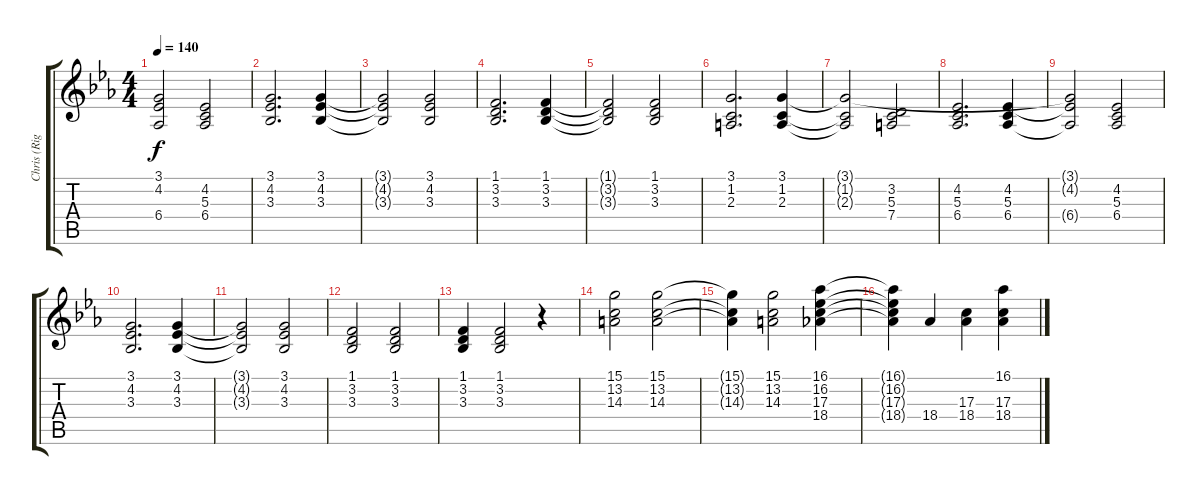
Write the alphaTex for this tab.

\track ("Chris (Right Hand)" "Chris (Rig") {instrument acousticgrandpiano}
\staff {score tabs}
\tuning (E4 B3 G3 D3 A2 E2) {hide}
\ts (4 4)
\tempo 140
\clef g2
\ks eb
(3.1{t} 4.2{t} 6.4{t}).2{dy f} (4.2 5.3 6.4).2 |
(3.1 4.2 3.3).2{d} (3.1 4.2 3.3).4 |
(3.1{t} 4.2{t} 3.3{t}).2 (3.1 4.2 3.3).2 |
(1.1 3.2 3.3).2{d} (1.1 3.2 3.3).4 |
(1.1{t} 3.2{t} 3.3{t}).2 (1.1 3.2 3.3).2 |
(3.1 1.2 2.3).2{d} (3.1 1.2 2.3).4 |
(3.1{t} 1.2{t} 2.3{t}).2 (3.2 5.3 7.4).2 |
(4.2 5.3 6.4).2{d} (4.2 5.3 6.4).4 |
(3.1{t} 4.2{t} 6.4{t}).2 (4.2 5.3 6.4).2 |
(3.1 4.2 3.3).2{d} (3.1 4.2 3.3).4 |
(3.1{t} 4.2{t} 3.3{t}).2 (3.1 4.2 3.3).2 |
(1.1 3.2 3.3).2 (1.1 3.2 3.3).2 |
(1.1 3.2 3.3).4 (1.1 3.2 3.3).2 r.4 |
(15.1 13.2 14.3).2 (15.1 13.2 14.3).2 |
(15.1{t} 13.2{t} 14.3{t}).4 (15.1 13.2 14.3).2 (16.1 16.2 17.3 18.4).4 |
(16.1{t} 16.2{t} 17.3{t} 18.4{t}).4 18.4.4 (17.3 18.4).4 (16.1 17.3 18.4).4
